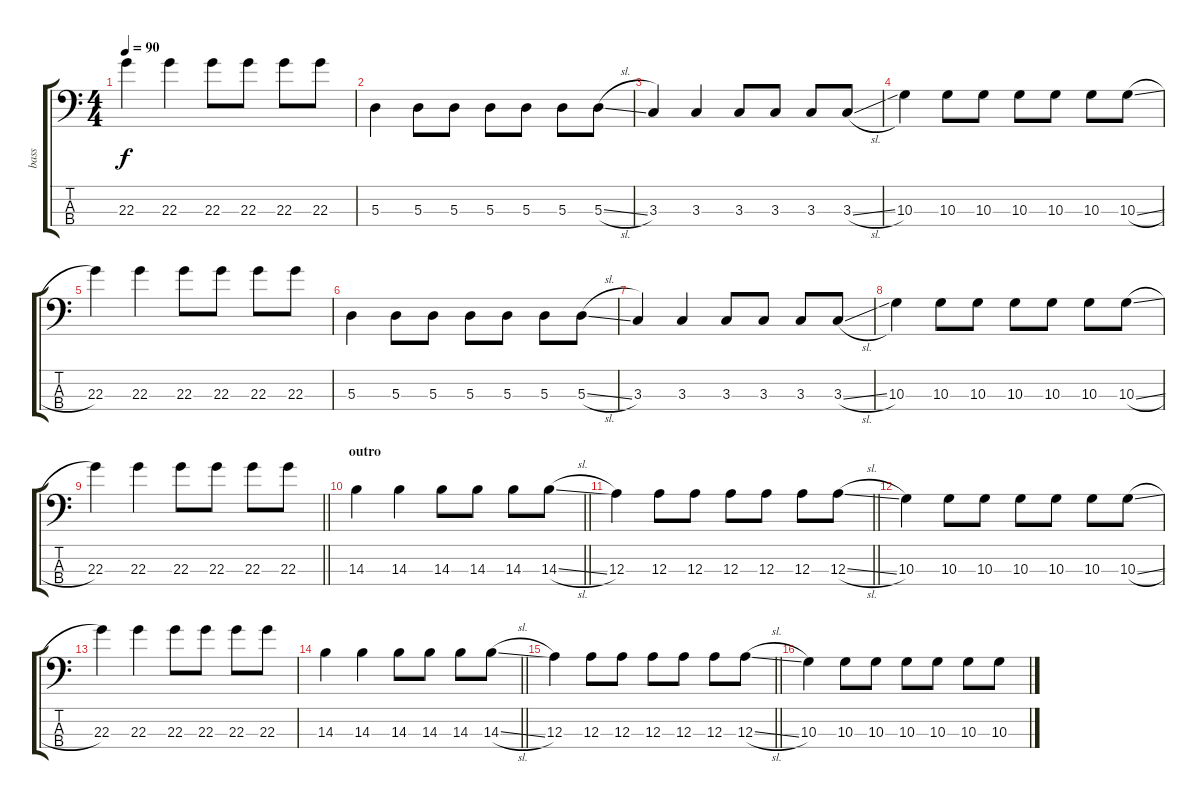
\track ("bass " "bass ") {instrument electricguitarjazz}
\staff {score tabs}
\tuning (G2 D2 A1 E1) {hide}
\ts (4 4)
\tempo 90
\clef f4
\ks c
22.3.4{dy f} 22.3.4 22.3.8 22.3.8 22.3.8 22.3.8 |
5.3.4 5.3.8 5.3.8 5.3.8 5.3.8 5.3.8 5.3{sl}.8 |
3.3.4 3.3.4 3.3.8 3.3.8 3.3.8 3.3{sl}.8 |
10.3.4 10.3.8 10.3.8 10.3.8 10.3.8 10.3.8 10.3{sl}.8 |
22.3.4 22.3.4 22.3.8 22.3.8 22.3.8 22.3.8 |
5.3.4 5.3.8 5.3.8 5.3.8 5.3.8 5.3.8 5.3{sl}.8 |
3.3.4 3.3.4 3.3.8 3.3.8 3.3.8 3.3{sl}.8 |
10.3.4 10.3.8 10.3.8 10.3.8 10.3.8 10.3.8 10.3{sl}.8 |
\barLineRight lightlight
22.3.4 22.3.4 22.3.8 22.3.8 22.3.8 22.3.8 |
\section ("" "outro")
\barLineRight lightlight
14.3.4 14.3.4 14.3.8 14.3.8 14.3.8 14.3{sl}.8 |
\barLineRight lightlight
12.3.4 12.3.8 12.3.8 12.3.8 12.3.8 12.3.8 12.3{sl}.8 |
10.3.4 10.3.8 10.3.8 10.3.8 10.3.8 10.3.8 10.3{sl}.8 |
22.3.4 22.3.4 22.3.8 22.3.8 22.3.8 22.3.8 |
\barLineRight lightlight
14.3.4 14.3.4 14.3.8 14.3.8 14.3.8 14.3{sl}.8 |
\barLineRight lightlight
12.3.4 12.3.8 12.3.8 12.3.8 12.3.8 12.3.8 12.3{sl}.8 |
10.3.4 10.3.8 10.3.8 10.3.8 10.3.8 10.3.8 10.3{sl}.8
